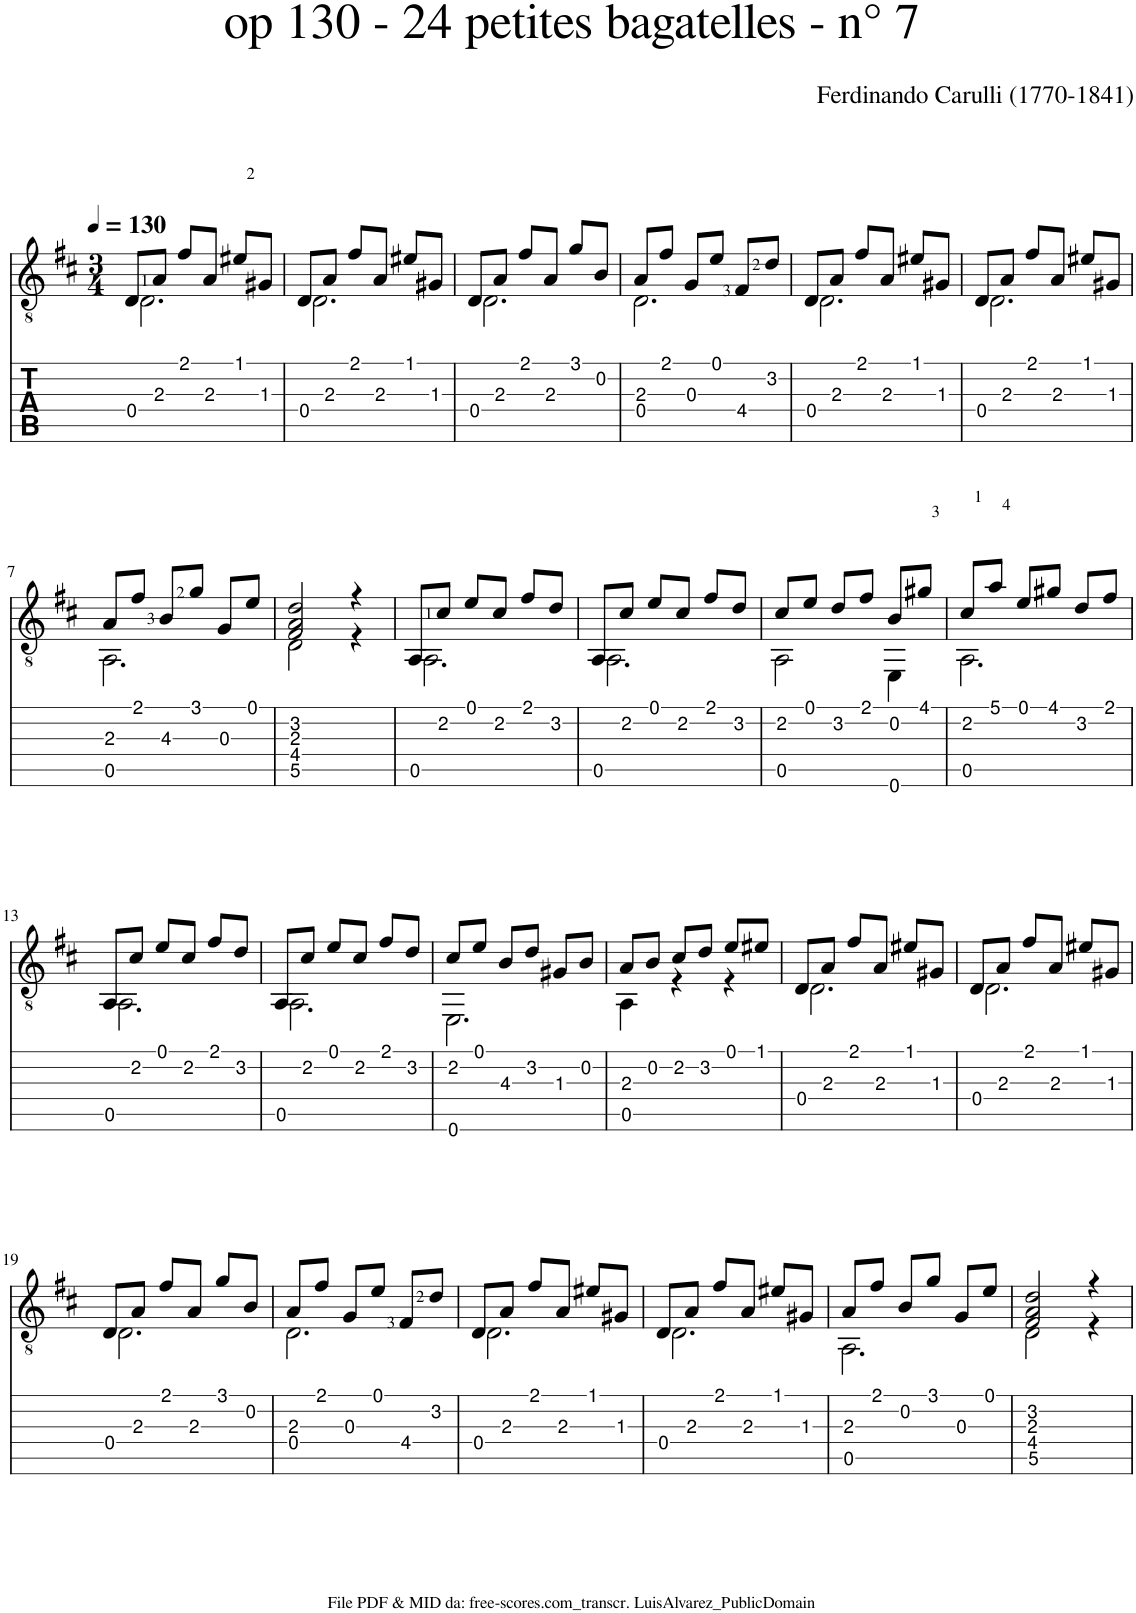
**kern	**kern
*part1	*part1
*staff2	*staff1
*I"Guitar	*
*I'Guit.	*
*stria6	*
*	*clefGv2
*k[f#c#]	*k[f#c#]
*M3/4	*M3/4
*MM130	*MM130
=1	=1
*^	*^
8DL	2.D	8D/L	2.D\
8AJ	.	8A/J	.
8f#L	.	8f#/L	.
8AJ	.	8A/J	.
8e#L	.	8e#X/L	.
8G#J	.	8G#X/J	.
=2	=2	=2	=2
8DL	2.D	8D/L	2.D\
8AJ	.	8A/J	.
8f#L	.	8f#/L	.
8AJ	.	8A/J	.
8e#L	.	8e#X/L	.
8G#J	.	8G#X/J	.
=3	=3	=3	=3
8DL	2.D	8D/L	2.D\
8AJ	.	8A/J	.
8f#L	.	8f#/L	.
8AJ	.	8A/J	.
8gL	.	8g/L	.
8BJ	.	8B/J	.
=4	=4	=4	=4
8AL	2.D	8A/L	2.D\
8f#J	.	8f#/J	.
8GL	.	8G/L	.
8eJ	.	8e/J	.
8F#L	.	8F#/L	.
8dJ	.	8d/J	.
=5	=5	=5	=5
8DL	2.D	8D/L	2.D\
8AJ	.	8A/J	.
8f#L	.	8f#/L	.
8AJ	.	8A/J	.
8e#L	.	8e#X/L	.
8G#J	.	8G#X/J	.
=6	=6	=6	=6
8DL	2.D	8D/L	2.D\
8AJ	.	8A/J	.
8f#L	.	8f#/L	.
8AJ	.	8A/J	.
8e#L	.	8e#X/L	.
8G#J	.	8G#X/J	.
!!LO:LB:g=z	!!
=7	=7	=7	=7
8AL	2.AA	8A/L	2.AA\
8f#J	.	8f#/J	.
8BL	.	8B/L	.
8gJ	.	8g/J	.
8GL	.	8G/L	.
8eJ	.	8e/J	.
=8	=8	=8	=8
2F# 2A 2d	2D	2F#/ 2A/ 2d/	2D\
4r	4r	4r	4r
=9	=9	=9	=9
8AAL	2.AA	8AA/L	2.AA\
8c#J	.	8c#/J	.
8eL	.	8e/L	.
8c#J	.	8c#/J	.
8f#L	.	8f#/L	.
8dJ	.	8d/J	.
=10	=10	=10	=10
8AAL	2.AA	8AA/L	2.AA\
8c#J	.	8c#/J	.
8eL	.	8e/L	.
8c#J	.	8c#/J	.
8f#L	.	8f#/L	.
8dJ	.	8d/J	.
=11	=11	=11	=11
8c#L	2AA	8c#/L	2AA\
8eJ	.	8e/J	.
8dL	.	8d/L	.
8f#J	.	8f#/J	.
8BL	4EE	8B/L	4EE\
8g#J	.	8g#X/J	.
=12	=12	=12	=12
8c#L	2.AA	8c#/L	2.AA\
8aJ	.	8a/J	.
8eL	.	8e/L	.
8g#J	.	8g#X/J	.
8dL	.	8d/L	.
8f#J	.	8f#/J	.
!!LO:LB:g=z	!!
=13	=13	=13	=13
8AAL	2.AA	8AA/L	2.AA\
8c#J	.	8c#/J	.
8eL	.	8e/L	.
8c#J	.	8c#/J	.
8f#L	.	8f#/L	.
8dJ	.	8d/J	.
=14	=14	=14	=14
8AAL	2.AA	8AA/L	2.AA\
8c#J	.	8c#/J	.
8eL	.	8e/L	.
8c#J	.	8c#/J	.
8f#L	.	8f#/L	.
8dJ	.	8d/J	.
=15	=15	=15	=15
8c#L	2.EE	8c#/L	2.EE\
8eJ	.	8e/J	.
8BL	.	8B/L	.
8dJ	.	8d/J	.
8G#L	.	8G#X/L	.
8BJ	.	8B/J	.
=16	=16	=16	=16
8AL	4AA	8A/L	4AA\
8BJ	.	8B/J	.
8c#L	4r	8c#/L	4r
8dJ	.	8d/J	.
8eL	4r	8e/L	4r
8e#J	.	8e#X/J	.
=17	=17	=17	=17
8DL	2.D	8D/L	2.D\
8AJ	.	8A/J	.
8f#L	.	8f#/L	.
8AJ	.	8A/J	.
8e#L	.	8e#X/L	.
8G#J	.	8G#X/J	.
=18	=18	=18	=18
8DL	2.D	8D/L	2.D\
8AJ	.	8A/J	.
8f#L	.	8f#/L	.
8AJ	.	8A/J	.
8e#L	.	8e#X/L	.
8G#J	.	8G#X/J	.
!!LO:LB:g=z	!!
=19	=19	=19	=19
8DL	2.D	8D/L	2.D\
8AJ	.	8A/J	.
8f#L	.	8f#/L	.
8AJ	.	8A/J	.
8gL	.	8g/L	.
8BJ	.	8B/J	.
=20	=20	=20	=20
8AL	2.D	8A/L	2.D\
8f#J	.	8f#/J	.
8GL	.	8G/L	.
8eJ	.	8e/J	.
8F#L	.	8F#/L	.
8dJ	.	8d/J	.
=21	=21	=21	=21
8DL	2.D	8D/L	2.D\
8AJ	.	8A/J	.
8f#L	.	8f#/L	.
8AJ	.	8A/J	.
8e#L	.	8e#X/L	.
8G#J	.	8G#X/J	.
=22	=22	=22	=22
8DL	2.D	8D/L	2.D\
8AJ	.	8A/J	.
8f#L	.	8f#/L	.
8AJ	.	8A/J	.
8e#L	.	8e#X/L	.
8G#J	.	8G#X/J	.
=23	=23	=23	=23
8AL	2.AA	8A/L	2.AA\
8f#J	.	8f#/J	.
8BL	.	8B/L	.
8gJ	.	8g/J	.
8GL	.	8G/L	.
8eJ	.	8e/J	.
=24	=24	=24	=24
2F# 2A 2d	2D	2F#/ 2A/ 2d/	2D\
4r	4r	4r	4r
*v	*v	*	*
*	*v	*v
=	=
*-	*-
